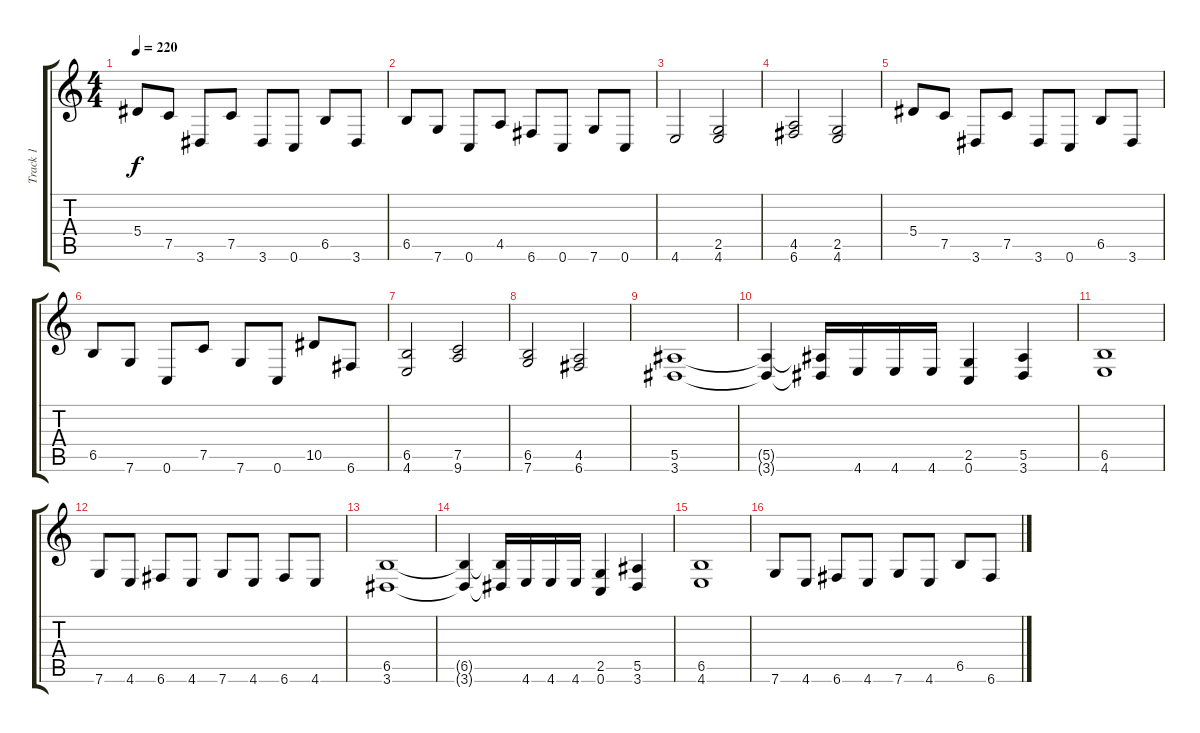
\track ("Track 1" "Track 1") {instrument distortionguitar}
\staff {score tabs}
\tuning (C4 G3 Eb3 Bb2 F2 C2) {hide}
\ts (4 4)
\tempo 220
\clef g2
\ks c
5.4.8{dy f} 7.5.8 3.6.8 7.5.8 3.6.8 0.6.8 6.5.8 3.6.8 |
6.5.8 7.6.8 0.6.8 4.5.8 6.6.8 0.6.8 7.6.8 0.6.8 |
4.6.2 (2.5 4.6).2 |
(4.5 6.6).2 (2.5 4.6).2 |
5.4.8 7.5.8 3.6.8 7.5.8 3.6.8 0.6.8 6.5.8 3.6.8 |
6.5.8 7.6.8 0.6.8 7.5.8 7.6.8 0.6.8 10.5.8 6.6.8 |
(6.5 4.6).2 (7.5 9.6).2 |
(6.5 7.6).2 (4.5 6.6).2 |
(5.5 3.6).1 |
(5.5{t} 3.6{t}).4 (5.5{t} 3.6{t}).16 4.6.16 4.6.16 4.6.16 (2.5 0.6).4 (5.5 3.6).4 |
(6.5 4.6).1 |
7.6.8 4.6.8 6.6.8 4.6.8 7.6.8 4.6.8 6.6.8 4.6.8 |
(6.5 3.6).1 |
(6.5{t} 3.6{t}).4 (6.5{t} 3.6{t}).16 4.6.16 4.6.16 4.6.16 (2.5 0.6).4 (5.5 3.6).4 |
(6.5 4.6).1 |
7.6.8 4.6.8 6.6.8 4.6.8 7.6.8 4.6.8 6.5.8 6.6.8
